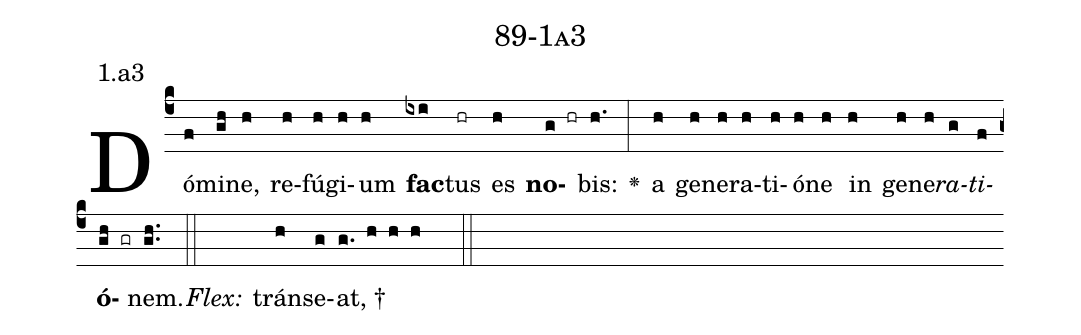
name: 89-1a3;
annotation: 1.a3;
%%
(c4)Dó(f)mi(gh)ne,(h) re(h)fú(h)gi(h)um(h) <b>fac</b>(ixi)tus(hr) es(h) <b>no</b>(g hr)bis:(h.) <v>\greheightstar</v>(:) a(h) ge(h)ne(h)ra(h)ti(h)ó(h)ne(h) in(h) ge(h)ne(h)<i>ra</i>(g)<i>ti</i>(f)<b>ó</b>(gh gr)nem.(gh..) (::)
<i>Flex:</i>()  tráns(h)e(g)at, †(g. h h h  ::)

%E(h) u(h) o(g) u(f) a(gh) e.(gh..) (::)
